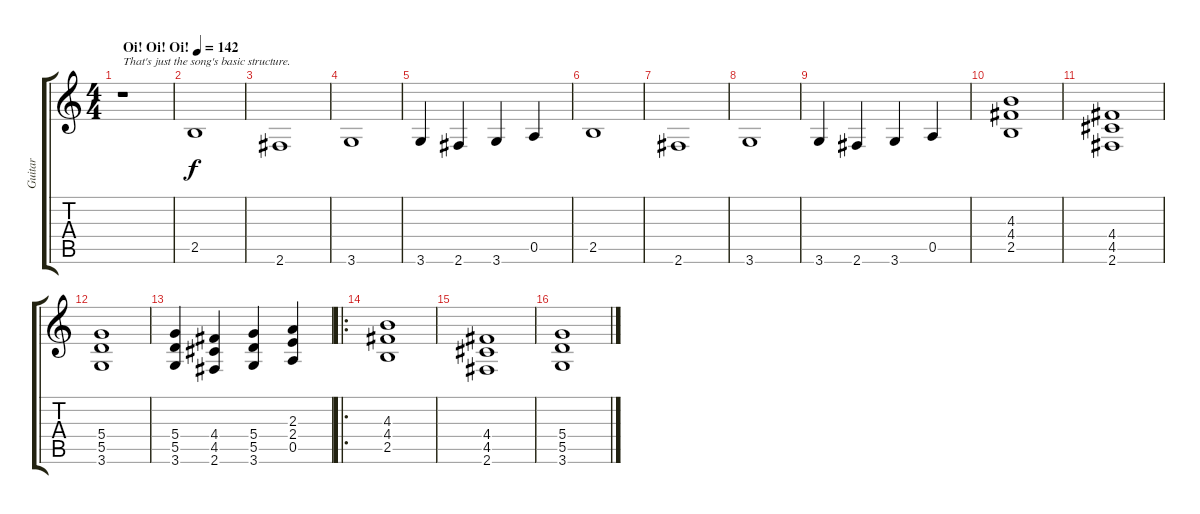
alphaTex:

\track ("Guitar" "Guitar") {instrument overdrivenguitar}
\staff {score tabs}
\tuning (E4 B3 G3 D3 A2 E2) {hide}
\ts (4 4)
\tempo (142 "Oi! Oi! Oi!")
\clef g2
\ks c
r.1{txt "That's just the song's basic structure." dy f instrument overdrivenguitar} |
2.5.1 |
2.6.1{txt ""} |
3.6.1 |
3.6.4 2.6.4 3.6.4 0.5.4 |
2.5.1 |
2.6.1 |
3.6.1 |
3.6.4 2.6.4 3.6.4 0.5.4 |
(4.3 4.4 2.5).1{volume 12} |
(4.4 4.5 2.6).1 |
(5.4 5.5 3.6).1 |
(5.4 5.5 3.6).4 (4.4 4.5 2.6).4 (5.4 5.5 3.6).4 (2.3 2.4 0.5).4 |
\ro
(4.3 4.4 2.5).1 |
(4.4 4.5 2.6).1 |
(5.4 5.5 3.6).1
